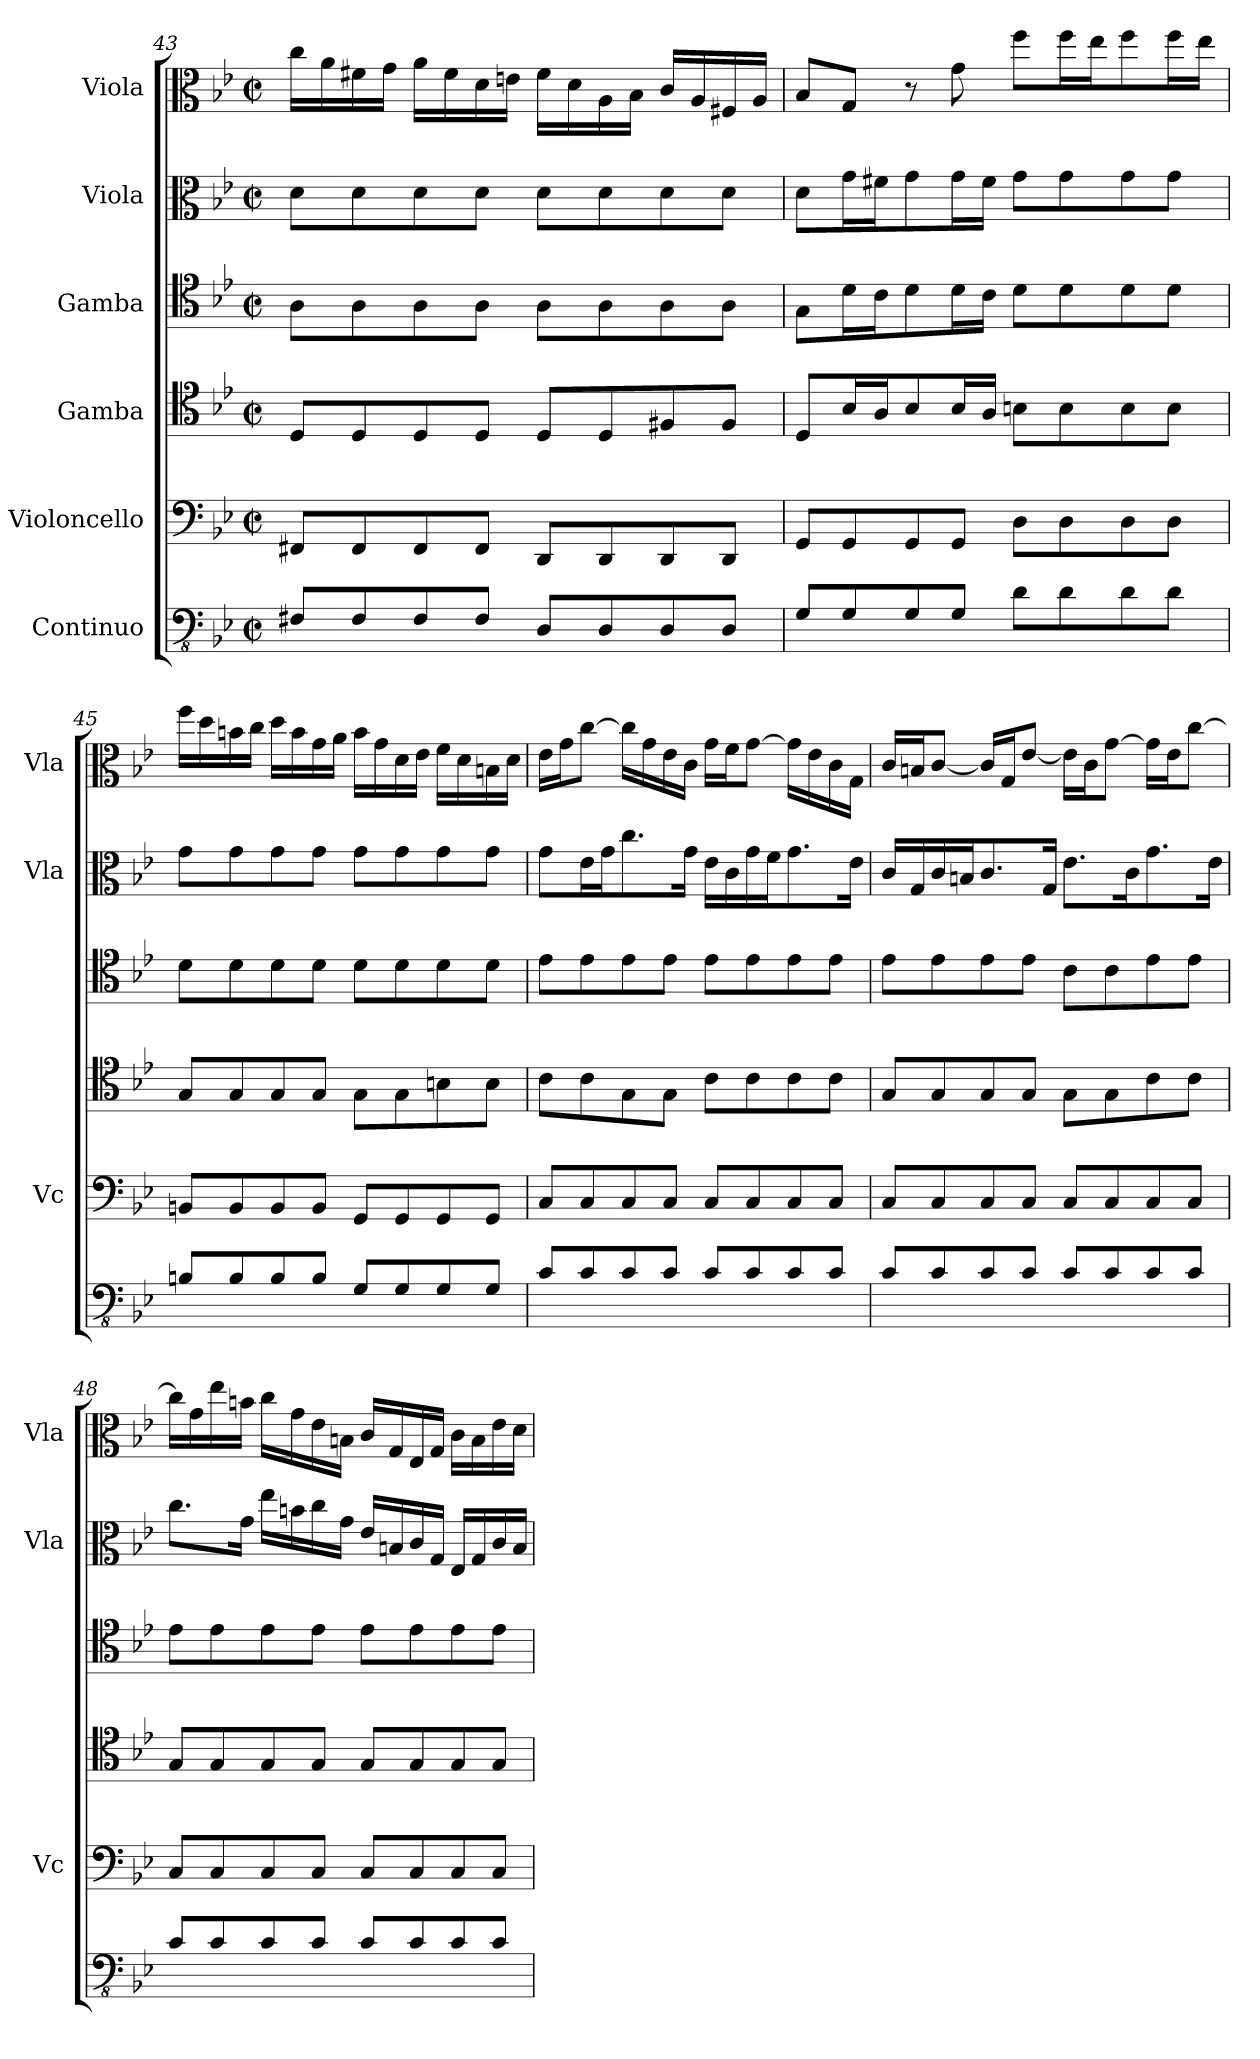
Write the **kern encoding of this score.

**kern	**kern	**kern	**kern	**kern	**kern
*part6	*part5	*part4	*part3	*part2	*part1
*staff6	*staff5	*staff4	*staff3	*staff2	*staff1
*I"Continuo	*I"Violoncello	*I"Gamba	*I"Gamba	*I"Viola	*I"Viola
*	*I'Vc	*	*	*I'Vla	*I'Vla
!!LO:LB:g=z
*clefFv4	*clefF4	*clefC4	*clefC4	*clefC3	*clefC3
*ITrd7c12	*	*	*	*	*
*k[b-e-]	*k[b-e-]	*k[b-e-]	*k[b-e-]	*k[b-e-]	*k[b-e-]
*M2/2	*M2/2	*M2/2	*M2/2	*M2/2	*M2/2
*met(c|)	*met(c|)	*met(c|)	*met(c|)	*met(c|)	*met(c|)
=43	=43	=43	=43	=43	=43
8FFF#X/L	8FF#X/L	8D/L	8A\L	8d\L	16cc\LL
.	.	.	.	.	16a\
8FFF#/	8FF#/	8D/	8A\	8d\	16f#X\
.	.	.	.	.	16g\JJ
8FFF#/	8FF#/	8D/	8A\	8d\	16a\LL
.	.	.	.	.	16f#\
8FFF#/J	8FF#/J	8D/J	8A\J	8d\J	16d\
.	.	.	.	.	16en\JJ
8DDD/L	8DD/L	8D/L	8A\L	8d\L	16f#\LL
.	.	.	.	.	16d\
8DDD/	8DD/	8D/	8A\	8d\	16A\
.	.	.	.	.	16B-\JJ
8DDD/	8DD/	8F#X/	8A\	8d\	16c/LL
.	.	.	.	.	16A/
8DDD/J	8DD/J	8F#/J	8A\J	8d\J	16F#X/
.	.	.	.	.	16A/JJ
=44	=44	=44	=44	=44	=44
8GGG/L	8GG/L	8D/L	8G\L	8d\L	8B-/L
8GGG/	8GG/	16B-/L	16d\L	16g\L	8G/J
.	.	16A/J	16c\J	16f#X\J	.
8GGG/	8GG/	8B-/	8d\	8g\	8r
8GGG/J	8GG/J	16B-/L	16d\L	16g\L	8g\
.	.	16A/JJ	16c\JJ	16f#\JJ	.
8DD\L	8D\L	8Bn\L	8d\L	8g\L	8ff\L
8DD\	8D\	8B\	8d\	8g\	16ff\L
.	.	.	.	.	16ee-\J
8DD\	8D\	8B\	8d\	8g\	8ff\
8DD\J	8D\J	8B\J	8d\J	8g\J	16ff\L
.	.	.	.	.	16ee-\JJ
!!LO:PB:g=z
=45	=45	=45	=45	=45	=45
8BBBn/L	8BBn/L	8G/L	8d\L	8g\L	16ff\LL
.	.	.	.	.	16dd\
8BBB/	8BB/	8G/	8d\	8g\	16bn\
.	.	.	.	.	16cc\JJ
8BBB/	8BB/	8G/	8d\	8g\	16dd\LL
.	.	.	.	.	16b\
8BBB/J	8BB/J	8G/J	8d\J	8g\J	16g\
.	.	.	.	.	16a\JJ
8GGG/L	8GG/L	8G\L	8d\L	8g\L	16b\LL
.	.	.	.	.	16g\
8GGG/	8GG/	8G\	8d\	8g\	16d\
.	.	.	.	.	16e-\JJ
8GGG/	8GG/	8Bn\	8d\	8g\	16f\LL
.	.	.	.	.	16d\
8GGG/J	8GG/J	8B\J	8d\J	8g\J	16Bn\
.	.	.	.	.	16d\JJ
=46	=46	=46	=46	=46	=46
8CC/L	8C/L	8c\L	8e-\L	8g\L	16e-\LL
.	.	.	.	.	16g\J
8CC/	8C/	8c\	8e-\	16e-\L	[8cc\J
.	.	.	.	16g\J	.
8CC/	8C/	8G\	8e-\	8.cc\	16cc\LL]
.	.	.	.	.	16g\
8CC/J	8C/J	8G\J	8e-\J	.	16e-\
.	.	.	.	16g\Jk	16c\JJ
8CC/L	8C/L	8c\L	8e-\L	16e-\LL	16g\LL
.	.	.	.	16c\	16f\J
8CC/	8C/	8c\	8e-\	16g\	[8g\J
.	.	.	.	16f\J	.
8CC/	8C/	8c\	8e-\	8.g\	16g\LL]
.	.	.	.	.	16e-\
8CC/J	8C/J	8c\J	8e-\J	.	16c\
.	.	.	.	16e-\Jk	16G\JJ
!!LO:LB:g=z
=47	=47	=47	=47	=47	=47
8CC/L	8C/L	8G/L	8e-\L	16c/LL	16c/LL
.	.	.	.	16G/	16Bn/J
8CC/	8C/	8G/	8e-\	16c/	[8c/J
.	.	.	.	16Bn/J	.
8CC/	8C/	8G/	8e-\	8.c/	16c/LL]
.	.	.	.	.	16G/J
8CC/J	8C/J	8G/J	8e-\J	.	[8e-/J
.	.	.	.	16G/Jk	.
8CC/L	8C/L	8G\L	8c\L	8.e-\L	16e-\LL]
.	.	.	.	.	16c\J
8CC/	8C/	8G\	8c\	.	[8g\J
.	.	.	.	16c\K	.
8CC/	8C/	8c\	8e-\	8.g\	16g\LL]
.	.	.	.	.	16e-\J
8CC/J	8C/J	8c\J	8e-\J	.	[8cc\J
.	.	.	.	16e-\Jk	.
=48	=48	=48	=48	=48	=48
8CC/L	8C/L	8G/L	8e-\L	8.cc\L	16cc\LL]
.	.	.	.	.	16g\
8CC/	8C/	8G/	8e-\	.	16ee-\
.	.	.	.	16g\Jk	16bn\JJ
8CC/	8C/	8G/	8e-\	16ee-\LL	16cc\LL
.	.	.	.	16bn\	16g\
8CC/J	8C/J	8G/J	8e-\J	16cc\	16e-\
.	.	.	.	16g\JJ	16Bn\JJ
8CC/L	8C/L	8G/L	8e-\L	16e-/LL	16c/LL
.	.	.	.	16Bn/	16G/
8CC/	8C/	8G/	8e-\	16c/	16E-/
.	.	.	.	16G/JJ	16G/JJ
8CC/	8C/	8G/	8e-\	16E-/LL	16c\LL
.	.	.	.	16G/	16B\
8CC/J	8C/J	8G/J	8e-\J	16c/	16e-\
.	.	.	.	16B/JJ	16d\JJ
=	=	=	=	=	=
*-	*-	*-	*-	*-	*-
